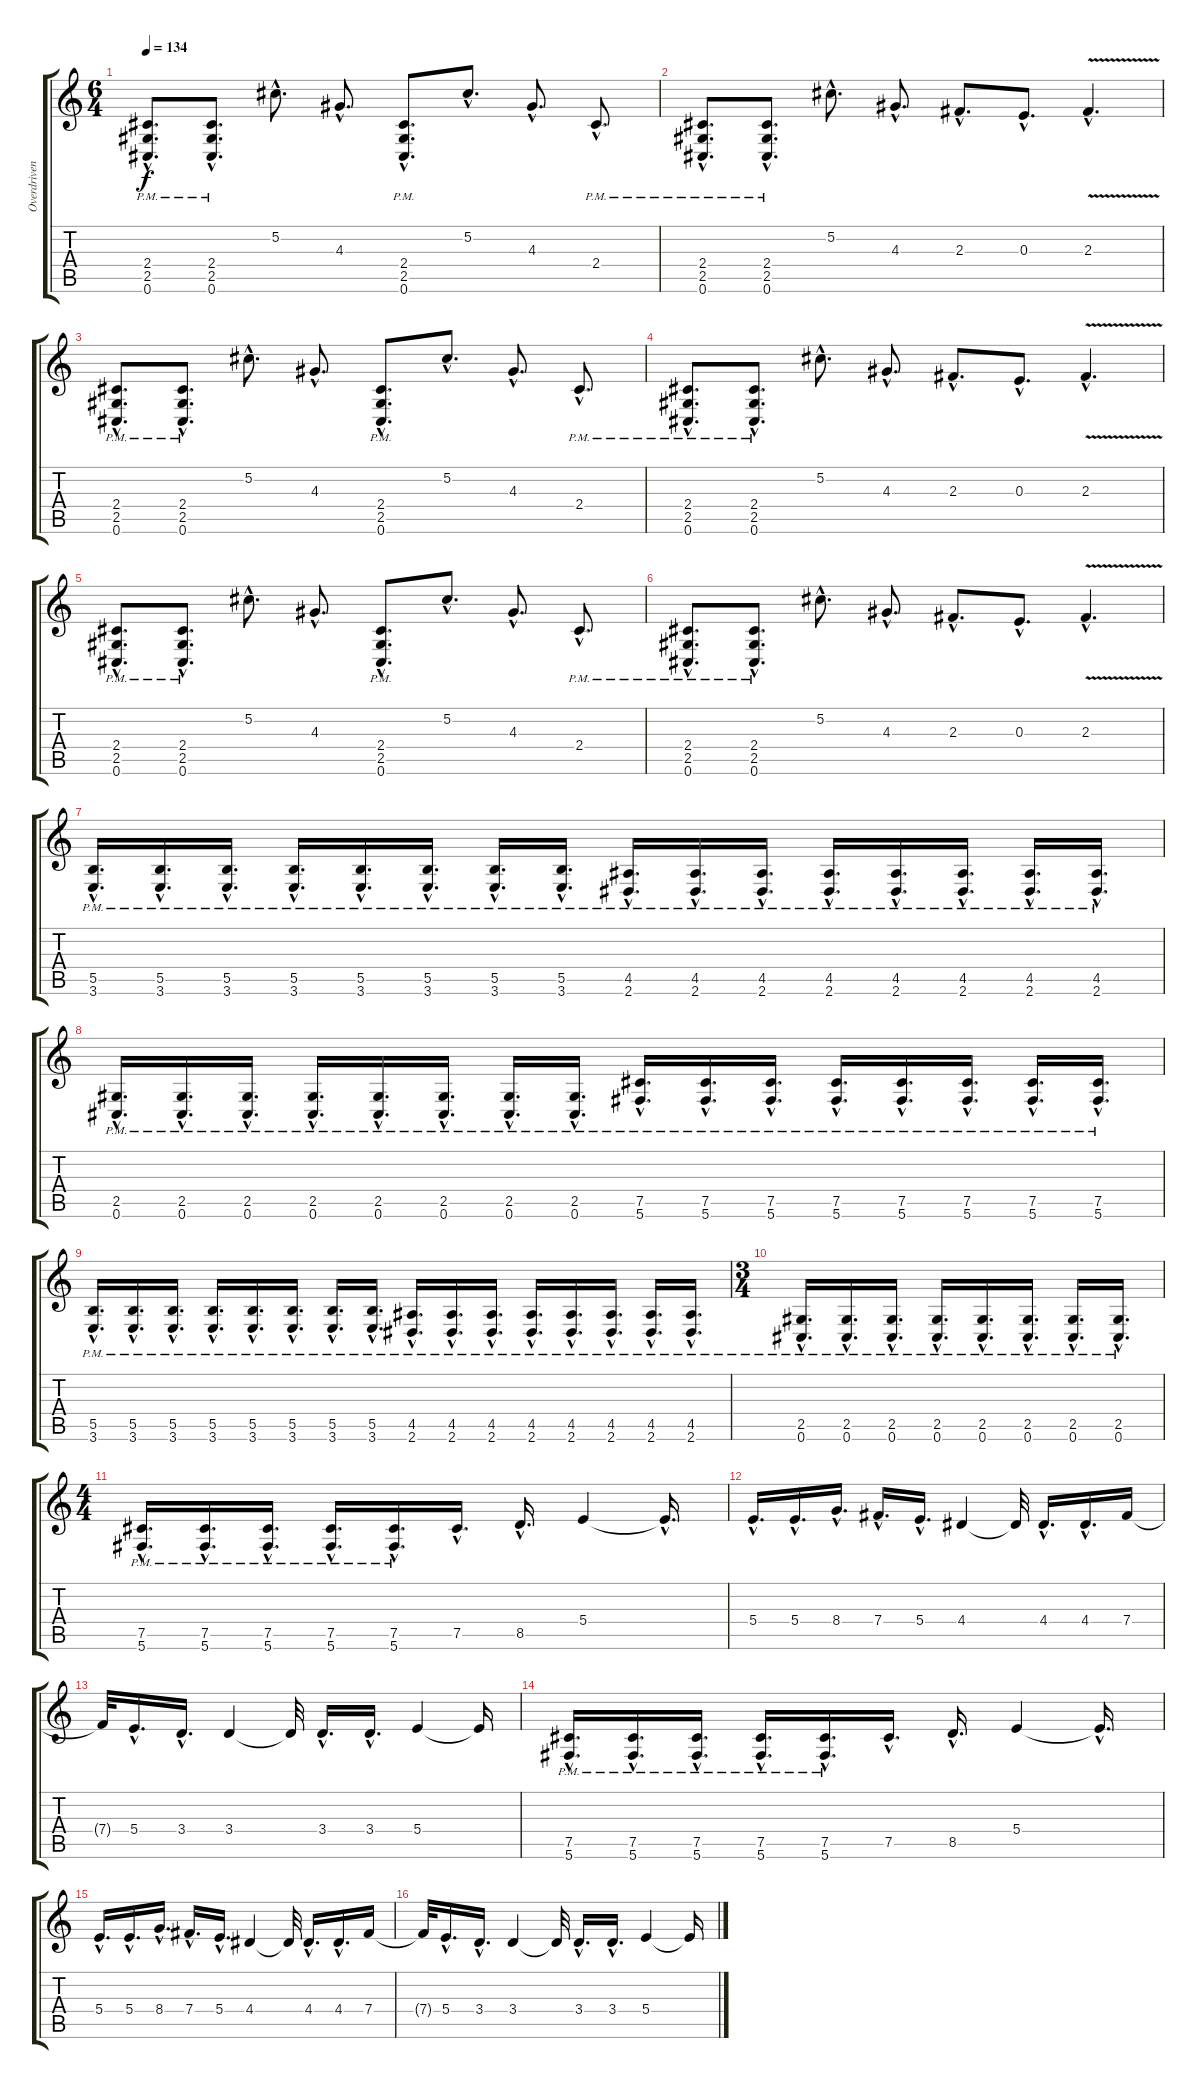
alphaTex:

\track ("Overdriven Guitar" "Overdriven") {instrument overdrivenguitar}
\staff {score tabs}
\tuning (Db4 Ab3 E3 B2 Gb2 Db2) {hide}
\ts (6 4)
\tempo 134
\clef g2
\ks c
(2.4{hac pm} 2.5{hac pm} 0.6{hac pm}).8{d dy f} (2.4{hac pm} 2.5{hac pm} 0.6{hac pm}).8{d} 5.2{hac}.8{d} 4.3{hac}.8{d} (2.4{hac pm} 2.5{hac pm} 0.6{hac pm}).8{d} 5.2{hac}.8{d} 4.3{hac}.8{d} 2.4{hac pm}.8{d} |
(2.4{hac pm} 2.5{hac pm} 0.6{hac pm}).8{d} (2.4{hac pm} 2.5{hac pm} 0.6{hac pm}).8{d} 5.2{hac}.8{d} 4.3{hac}.8{d} 2.3{hac}.8{d} 0.3{hac}.8{d} 2.3{v hac}.4{d} |
(2.4{hac pm} 2.5{hac pm} 0.6{hac pm}).8{d} (2.4{hac pm} 2.5{hac pm} 0.6{hac pm}).8{d} 5.2{hac}.8{d} 4.3{hac}.8{d} (2.4{hac pm} 2.5{hac pm} 0.6{hac pm}).8{d} 5.2{hac}.8{d} 4.3{hac}.8{d} 2.4{hac pm}.8{d} |
(2.4{hac pm} 2.5{hac pm} 0.6{hac pm}).8{d} (2.4{hac pm} 2.5{hac pm} 0.6{hac pm}).8{d} 5.2{hac}.8{d} 4.3{hac}.8{d} 2.3{hac}.8{d} 0.3{hac}.8{d} 2.3{v hac}.4{d} |
(2.4{hac pm} 2.5{hac pm} 0.6{hac pm}).8{d} (2.4{hac pm} 2.5{hac pm} 0.6{hac pm}).8{d} 5.2{hac}.8{d} 4.3{hac}.8{d} (2.4{hac pm} 2.5{hac pm} 0.6{hac pm}).8{d} 5.2{hac}.8{d} 4.3{hac}.8{d} 2.4{hac pm}.8{d} |
(2.4{hac pm} 2.5{hac pm} 0.6{hac pm}).8{d} (2.4{hac pm} 2.5{hac pm} 0.6{hac pm}).8{d} 5.2{hac}.8{d} 4.3{hac}.8{d} 2.3{hac}.8{d} 0.3{hac}.8{d} 2.3{v hac}.4{d} |
\section ("" "")
(5.5{hac pm} 3.6{hac pm}).16{d} (5.5{hac pm} 3.6{hac pm}).16{d} (5.5{hac pm} 3.6{hac pm}).16{d} (5.5{hac pm} 3.6{hac pm}).16{d} (5.5{hac pm} 3.6{hac pm}).16{d} (5.5{hac pm} 3.6{hac pm}).16{d} (5.5{hac pm} 3.6{hac pm}).16{d} (5.5{hac pm} 3.6{hac pm}).16{d} (4.5{hac pm} 2.6{hac pm}).16{d} (4.5{hac pm} 2.6{hac pm}).16{d} (4.5{hac pm} 2.6{hac pm}).16{d} (4.5{hac pm} 2.6{hac pm}).16{d} (4.5{hac pm} 2.6{hac pm}).16{d} (4.5{hac pm} 2.6{hac pm}).16{d} (4.5{hac pm} 2.6{hac pm}).16{d} (4.5{hac pm} 2.6{hac pm}).16{d} |
(2.5{hac pm} 0.6{hac pm}).16{d} (2.5{hac pm} 0.6{hac pm}).16{d} (2.5{hac pm} 0.6{hac pm}).16{d} (2.5{hac pm} 0.6{hac pm}).16{d} (2.5{hac pm} 0.6{hac pm}).16{d} (2.5{hac pm} 0.6{hac pm}).16{d} (2.5{hac pm} 0.6{hac pm}).16{d} (2.5{hac pm} 0.6{hac pm}).16{d} (7.5{hac pm} 5.6{hac pm}).16{d} (7.5{hac pm} 5.6{hac pm}).16{d} (7.5{hac pm} 5.6{hac pm}).16{d} (7.5{hac pm} 5.6{hac pm}).16{d} (7.5{hac pm} 5.6{hac pm}).16{d} (7.5{hac pm} 5.6{hac pm}).16{d} (7.5{hac pm} 5.6{hac pm}).16{d} (7.5{hac pm} 5.6{hac pm}).16{d} |
(5.5{hac pm} 3.6{hac pm}).16{d} (5.5{hac pm} 3.6{hac pm}).16{d} (5.5{hac pm} 3.6{hac pm}).16{d} (5.5{hac pm} 3.6{hac pm}).16{d} (5.5{hac pm} 3.6{hac pm}).16{d} (5.5{hac pm} 3.6{hac pm}).16{d} (5.5{hac pm} 3.6{hac pm}).16{d} (5.5{hac pm} 3.6{hac pm}).16{d} (4.5{hac pm} 2.6{hac pm}).16{d} (4.5{hac pm} 2.6{hac pm}).16{d} (4.5{hac pm} 2.6{hac pm}).16{d} (4.5{hac pm} 2.6{hac pm}).16{d} (4.5{hac pm} 2.6{hac pm}).16{d} (4.5{hac pm} 2.6{hac pm}).16{d} (4.5{hac pm} 2.6{hac pm}).16{d} (4.5{hac pm} 2.6{hac pm}).16{d} |
\ts (3 4)
(2.5{hac pm} 0.6{hac pm}).16{d} (2.5{hac pm} 0.6{hac pm}).16{d} (2.5{hac pm} 0.6{hac pm}).16{d} (2.5{hac pm} 0.6{hac pm}).16{d} (2.5{hac pm} 0.6{hac pm}).16{d} (2.5{hac pm} 0.6{hac pm}).16{d} (2.5{hac pm} 0.6{hac pm}).16{d} (2.5{hac pm} 0.6{hac pm}).16{d} |
\ts (4 4)
(7.5{hac pm} 5.6{hac pm}).16{d} (7.5{hac pm} 5.6{hac pm}).16{d} (7.5{hac pm} 5.6{hac pm}).16{d} (7.5{hac pm} 5.6{hac pm}).16{d} (7.5{hac pm} 5.6{hac pm}).16{d} 7.5{hac}.16{d} 8.5{hac}.16{d} 5.4.4 5.4{hac t}.16{d} |
5.4{hac}.16{d} 5.4{hac}.16{d} 8.4{hac}.16{d} 7.4{hac}.16{d} 5.4{hac}.16{d} 4.4.4 4.4{t}.32 4.4{hac}.16{d} 4.4{hac}.16{d} 7.4.16 |
7.4{t}.32 5.4{hac}.16{d} 3.4{hac}.16{d} 3.4.4 3.4{t}.32 3.4{hac}.16{d} 3.4{hac}.16{d} 5.4.4 5.4{t}.16 |
(7.5{hac pm} 5.6{hac pm}).16{d} (7.5{hac pm} 5.6{hac pm}).16{d} (7.5{hac pm} 5.6{hac pm}).16{d} (7.5{hac pm} 5.6{hac pm}).16{d} (7.5{hac pm} 5.6{hac pm}).16{d} 7.5{hac}.16{d} 8.5{hac}.16{d} 5.4.4 5.4{hac t}.16{d} |
5.4{hac}.16{d} 5.4{hac}.16{d} 8.4{hac}.16{d} 7.4{hac}.16{d} 5.4{hac}.16{d} 4.4.4 4.4{t}.32 4.4{hac}.16{d} 4.4{hac}.16{d} 7.4.16 |
7.4{t}.32 5.4{hac}.16{d} 3.4{hac}.16{d} 3.4.4 3.4{t}.32 3.4{hac}.16{d} 3.4{hac}.16{d} 5.4.4 5.4{t}.16
